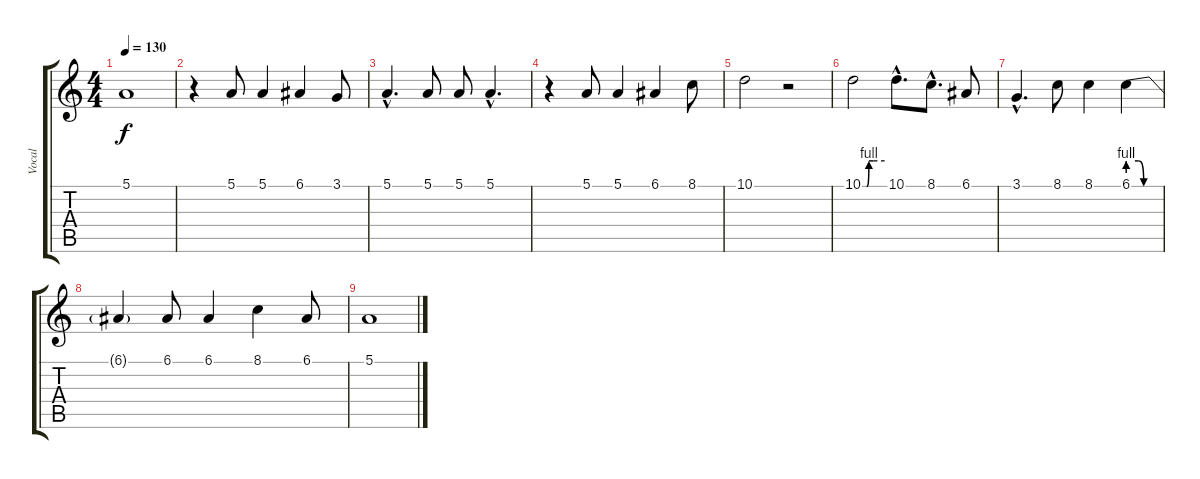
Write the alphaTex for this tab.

\track ("Vocal" "Vocal") {instrument trumpet}
\staff {score tabs}
\tuning (E4 B3 G3 D3 A2 E2) {hide}
\ts (4 4)
\tempo 130
\clef g2
\ks c
5.1.1{dy f} |
r.4 5.1.8 5.1.4 6.1.4 3.1.8 |
5.1{hac}.4{d} 5.1.8 5.1.8 5.1{hac}.4{d} |
r.4 5.1.8 5.1.4 6.1.4 8.1.8 |
10.1.2 r.2 |
10.1{be (custom 0 0 11 0 17 4 30 4 60 4)}.2 10.1{hac}.8{d} 8.1{hac}.8{d} 6.1.8 |
3.1{hac}.4{d} 8.1.8 8.1.4 6.1{be (custom 0 4 20 4 30 0 40 0 60 0)}.4 |
6.1{t}.4 6.1.8 6.1.4 8.1.4 6.1.8 |
5.1.1
